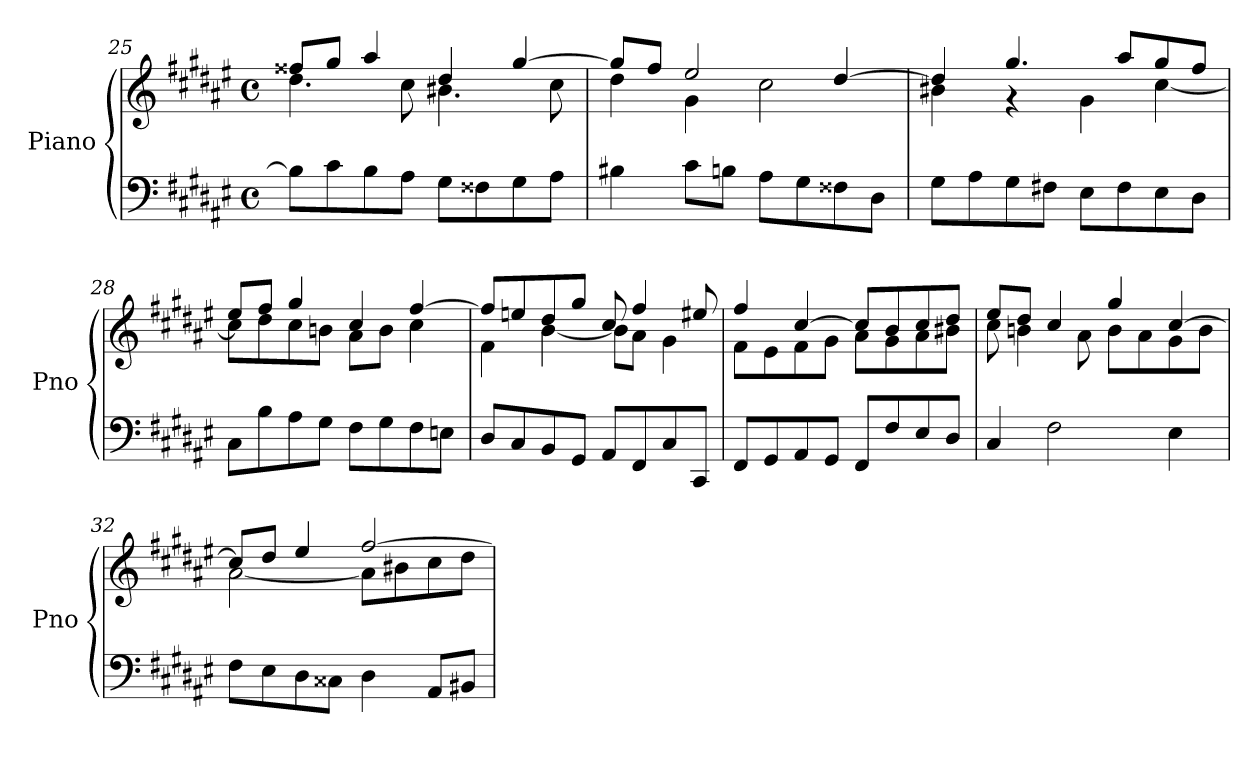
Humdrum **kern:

**kern	**kern
*part1	*part1
*staff2	*staff1
*I"Piano	*
*I'Pno	*
*clefF4	*clefG2
*k[f#c#g#d#a#e#]	*k[f#c#g#d#a#e#]
*F#:	*F#:
*M4/4	*M4/4
*met(c)	*met(c)
=25	=25
*	*^
8B\L]	8ff##X/L	4.dd#\
8c#\	8gg#/J	.
8B\	4aa#/	.
8A#\J	.	8cc#\
8G#\L	4dd#/	4.b#X\
8F##X\	.	.
8G#\	[4gg#/	.
8A#\J	.	8cc#\
!!LO:LB:g=z	!!
=26	=26	=26
4B#X\	8gg#/L]	4dd#\
.	8ff#/J	.
8c#\L	2ee#/	4g#\
8Bn\J	.	.
8A#\L	.	2cc#\
8G#\	.	.
8F##X\	[4dd#/	.
8D#\J	.	.
=27	=27	=27
8G#\L	4dd#/]	4b#X\
8A#\	.	.
8G#\	4.gg#/	4rg
8F#X\J	.	.
8E#\L	.	4g#\
8F#\	8aa#/L	.
8E#\	8gg#/	[4cc#\
8D#\J	8ff#/J	.
=28	=28	=28
8C#\L	8ee#/L	8cc#\L]
8B\	8ff#/J	8dd#\
8A#\	4gg#/	8cc#\
8G#\J	.	8bn\J
8F#\L	4cc#/	8a#\L
8G#\	.	8b\J
8F#\	[4ff#/	4cc#\
8En\J	.	.
=29	=29	=29
8D#/L	8ff#/L]	4f#\
8C#/	8een/	.
8BB/	8dd#/	[4b\
8GG#/J	8gg#/J	.
8AA#/L	8cc#/	8b\L]
8FF#/	4ff#/	8a#\J
8C#/	.	4g#\
8CC#/J	8ee#X/	.
=30	=30	=30
8FF#/L	4ff#/	8f#\L
8GG#/	.	8e#\
8AA#/	[4cc#/	8f#\
8GG#/J	.	8g#\J
8FF#/L	8cc#/L]	8a#\L
8F#/	8b/	8g#\
8E#/	8cc#/	8a#\
8D#/J	8dd#/J	8b#X\J
!!LO:LB:g=z	!!
=31	=31	=31
4C#/	8ee#/L	8cc#\
.	8dd#/J	4bn\
2F#\	4cc#/	.
.	.	8a#\
.	4gg#/	8b\L
.	.	8a#\
4E#\	[4cc#/	8g#\
.	.	8b\J
=32	=32	=32
8F#\L	8cc#/L]	[2a#\
8E#\	8dd#/J	.
8D#\	4ee#/	.
8C##X\J	.	.
4D#\	[2ff#/	8a#\L]
.	.	8b#X\
8AA#/L	.	8cc#\
8BB#X/J	.	8dd#\J
*	*v	*v
=	=
*-	*-
